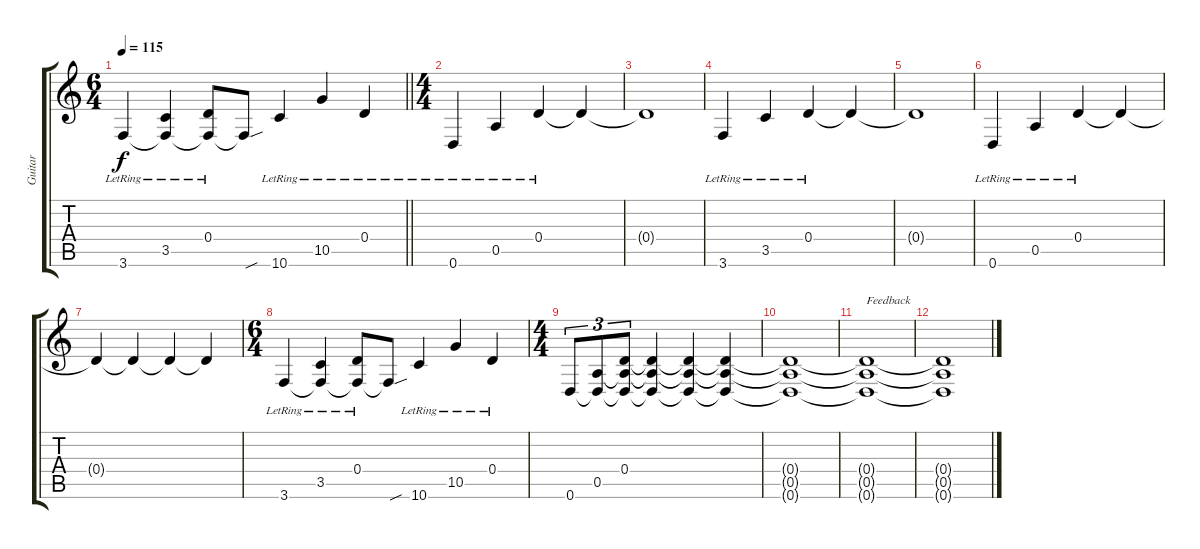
\track ("Guitar" "Guitar") {instrument electricguitarclean}
\staff {score tabs}
\tuning (E4 B3 G3 D3 A2 D2) {hide}
\ts (6 4)
\tempo 115
\clef g2
\barLineRight lightlight
\ks c
3.6{lr}.4{dy f} (3.5{lr} 3.6{t}).4 (0.4{lr} 3.6{t}).8 3.6{sou t}.8 10.6{lr}.4 10.5{lr}.4 0.4{lr}.4 |
\ts (4 4)
\section ("" "")
0.6{lr}.4 0.5{lr}.4 0.4{lr}.4 0.4{t}.4 |
0.4{t}.1 |
3.6{lr}.4 3.5{lr}.4 0.4{lr}.4 0.4{t}.4 |
0.4{t}.1 |
0.6{lr}.4 0.5{lr}.4 0.4{lr}.4 0.4{t}.4 |
0.4{t}.4 0.4{t}.4 0.4{t}.4 0.4{t}.4 |
\ts (6 4)
3.6{lr}.4 (3.5{lr} 3.6{t}).4 (0.4{lr} 3.6{t}).8 3.6{sou t}.8 10.6{lr}.4 10.5{lr}.4 0.4{lr}.4 |
\ts (4 4)
0.6.8{tu (3 2) instrument overdrivenguitar} (0.5 0.6{t}).8{tu (3 2)} (0.4 0.5{t} 0.6{t}).8{tu (3 2)} (0.4{t} 0.5{t} 0.6{t}).4 (0.4{t} 0.5{t} 0.6{t}).4 (0.4{t} 0.5{t} 0.6{t}).4 |
(0.4{t} 0.5{t} 0.6{t}).1 |
(0.4{t} 0.5{t} 0.6{t}).1{txt "Feedback"} |
(0.4{t} 0.5{t} 0.6{t}).1
